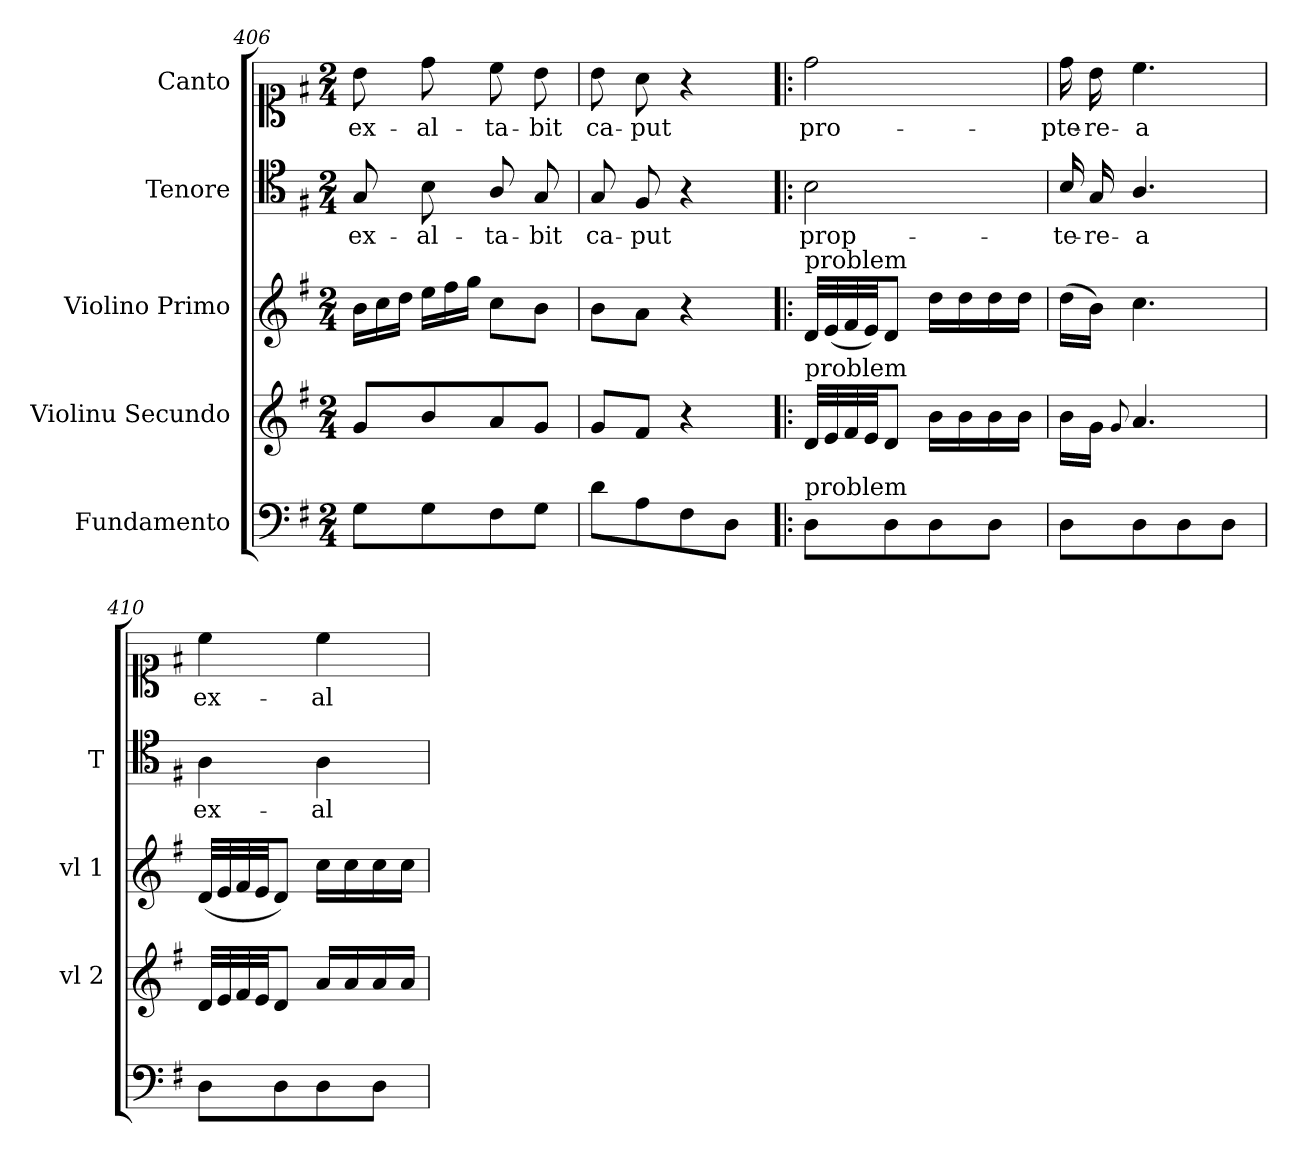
**kern	**kern	**kern	**kern	**text	**kern	**text
*part5	*part4	*part3	*part2	*part2	*part1	*part1
*staff5	*staff4	*staff3	*staff2	*staff2	*staff1	*staff1
*I"Fundamento	*I"Violinu Secundo	*I"Violino Primo	*I"Tenore	*	*I"Canto	*
*	*I'vl 2	*I'vl 1	*I'T	*	*	*
*clefF4	*clefG2	*clefG2	*clefC4	*	*clefC1	*
*k[f#]	*k[f#]	*k[f#]	*k[f#]	*	*k[f#]	*
*G:	*G:	*G:	*G:	*	*G:	*
*M2/4	*M2/4	*M2/4	*M2/4	*	*M2/4	*
*	*	*Xtuplet	*	*	*	*
=406	=406	=406	=406	=406	=406	=406
8G\L	8g/L	24b\LL	8G/	ex-	8b\	ex-
.	.	24cc\	.	.	.	.
.	.	24dd\JJ	.	.	.	.
8G\	8b/	24ee\LL	8B\	-al-	8dd\	-al-
.	.	24ff#\	.	.	.	.
.	.	24gg\JJ	.	.	.	.
8F#\	8a/	8cc\L	8A/	-ta-	8cc\	-ta-
8G\J	8g/J	8b\J	8G/	-bit	8b\	-bit
=407	=407	=407	=407	=407	=407	=407
8d\L	8g/L	8b\L	8G/	ca-	8b\	ca-
8A\	8f#/J	8a\J	8F#/	-put	8a\	-put
8F#\	4r	4r	4r	.	4r	.
8D\J	.	.	.	.	.	.
=408!|:	=408!|:	=408!|:	=408!|:	=408!|:	=408!|:	=408!|:
!	!	!LO:TX:a:t=problem	!	!	!	!
!	!LO:TX:a:t=problem	!	!	!	!	!
!LO:TX:a:t=problem	!	!	!	!	!	!
8D\L	32d/LLL	32d/LLL	2B\	prop-	2dd\	pro-
.	32e/	(32e/	.	.	.	.
.	32f#/	32f#/	.	.	.	.
.	32e/JJ	32e/JJ)	.	.	.	.
8D\	8d/J	8d/J	.	.	.	.
8D\	16b\LL	16dd\LL	.	.	.	.
.	16b\	16dd\	.	.	.	.
8D\J	16b\	16dd\	.	.	.	.
.	16b\JJ	16dd\JJ	.	.	.	.
=409	=409	=409	=409	=409	=409	=409
8D\L	16b\LL	(16dd\LL	16B/	-te-	16dd\	-pte-
.	16g\JJ	16b\JJ)	16G/	-re-	16b\	-re-
.	8qqg/	.	.	.	.	.
8D\	4.a/	4.cc\	4.A/	-a	4.cc\	-a
8D\	.	.	.	.	.	.
8D\J	.	.	.	.	.	.
=410	=410	=410	=410	=410	=410	=410
8D\L	32d/LLL	(32d/LLL	4A\	ex-	4cc\	ex-
.	32e/	32e/	.	.	.	.
.	32f#/	32f#/	.	.	.	.
.	32e/JJ	32e/JJ	.	.	.	.
8D\	8d/J	8d/J)	.	.	.	.
8D\	16a/LL	16cc\LL	4A\	-al	4cc\	-al-
.	16a/	16cc\	.	.	.	.
8D\J	16a/	16cc\	.	.	.	.
.	16a/JJ	16cc\JJ	.	.	.	.
=	=	=	=	=	=	=
*-	*-	*-	*-	*-	*-	*-
